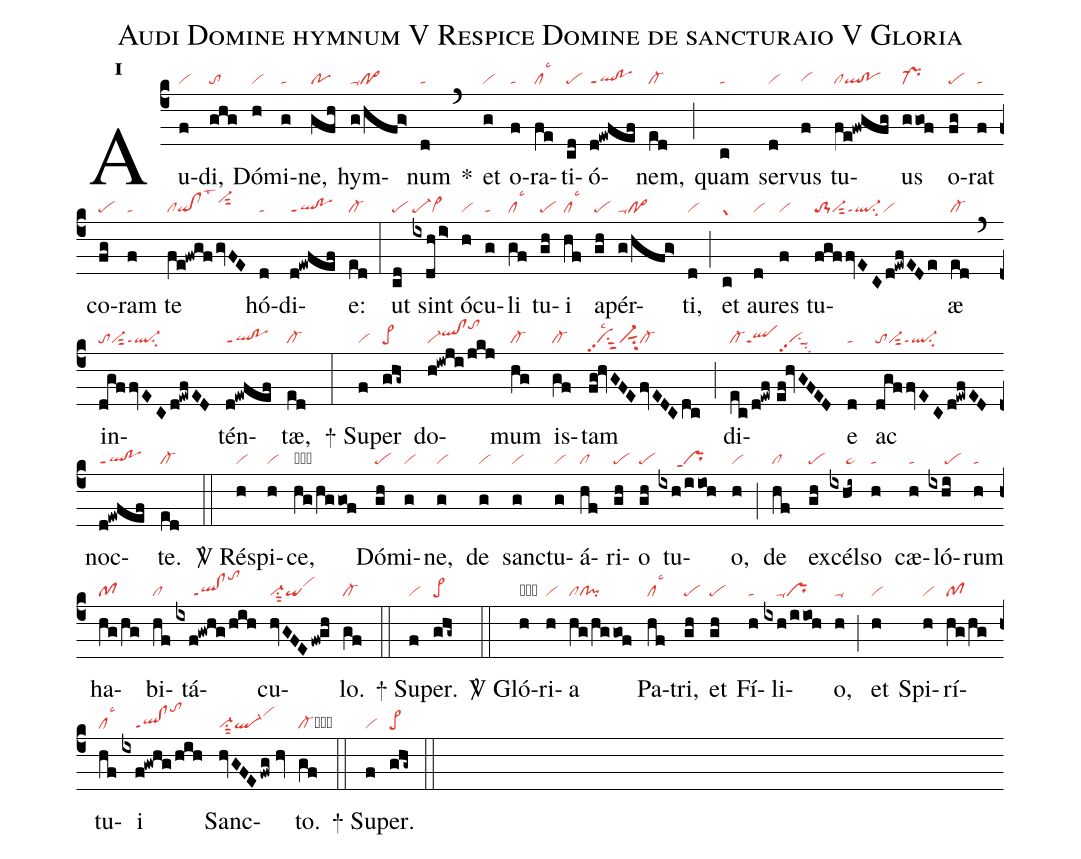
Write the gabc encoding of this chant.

name:Audi Domine hymnum V Respice Domine de sancturaio V Gloria;
office-part:re;
mode:1;
nabc-lines:1;
%%
initial-style: 1;
name:Audi Domine hymnum;
mode: 1;
office-part: Responsorium;
annotation: Resp.;
annotation: i;
nabc-lines:1;
%%
(c4) Au(f|vi)di,(ghg|to) Dó(h|vi)mi(g|ta)ne,(gfh|po) hym(g/hfg>|po>ppu1)num(d|ta) <sp>*</sp>(`) et(g|vi) o(f|ta)ra(fe|cllsc3)ti(cd|pe)ó(d!ewfef|ql!poppt1)nem,(ed|cl-) (;) quam(c|ta) ser(d|vi)vus(f|vihg) tu(fe!fwgfg|clql!po)us(ggof|pr-) o(fg|pe)rat(f|ta) co(fg|pe)ram(f|ta) te(fe!fwgfgvFE|clqi!cllst3vi-hjsut2) hó(d|ta)di(d!ewfef|ql!poppt1)e:(ed|cl-) (:) ut(cd|pe) sint(ixdh/i>|pe-vi>) ó(h|vi)cu(g|ta)li(gf|cllsc3) tu(gh|pe)i(hf|cllsc3) a(gh|pe)pér(g/hfg>|po>ppu1)ti,(d|vi) (;) et(c|gr) au(d|vi)res(f|vi) tu(fgffvECd!ewfEDe|to-1vi-sut2ql-ppt1su2vi)æ(ed|cl-) (`) in(dgffvECd!ewfED|tovi-sut2ql-ppt1su2)tén(d!ewfef|ql!poppt1)tæ,(ed|cl-) (:)

<sp>+</sp> Su(f|vi)per(ghg~|pe>) do(h!iwji/jkj|vi-qlhi!clhitohl)mum(hg|cl-) is(gf|cl-)tam(fg!hvGFEfvEDCdc|vipp2su1sut2lsc2vi-sut1su2cl-) (;) di(ec/d!ewf//ef!hvGFED|cl-qlppt1vipp2su1suu1su2)e(d|ta) ac(dgffvECd!ewfED|tovi-sut2ql-ppt1su2) noc(d!ewfef|ql!poppt1)te.(ed|cl-) (::)

<sp>V/</sp> Ré(h|vi)spi(h|vi)ce,(hg/hggo!f|pf!pi) Dó(gh|pe)mi(g|vi)ne,(g|vi) de(g|vi) sanc(g|vi)tu(g|vi)á(hf|cl)ri(gh|pe)o(gh|pe) tu(ixh/iioh|/////prppt1)o,(h|vi) (;)de(hf|cl) ex(gh|pe)cél(ixhi~|/////pe~)so(h|ta) cæ(h|ta)ló(ixhi|/////pe)rum(h|ta) ha(hg/hg|pf)bi(hf|cl)tá(ixf!gwhg/hih|/////ql!clppt1tohm)cu(hvGFE/fw!gh|vi-su1sut2qivihj)lo.(gf|cl-) (::)

<sp>+</sp> Su(f|vi)per.(ghg~|pe>) (::)

<sp>V/</sp> Gló(h|obvi)ri(h|vi)a(hg/hggof|clcl!pi) Pa(hf|cllsc3)tri,(gh|pe) et(gh|pe) Fí(h|ta)li(ixh/iioh|////ta-pr)o,(h|ta-) (;) et(h|vi) Spi(h|vi)rí(hg/hg|pf)tu(hf|cllsc3)i(ixf!gwhg/hih|////ql!clppt1tohm) Sanc(hvGFE/fwg//hv|vi-su1sut2ql-vihk)to.(gf|cl-cb) (::)

<sp>+</sp> Su(f|vi)per.(ghg~|pe>) (::)
